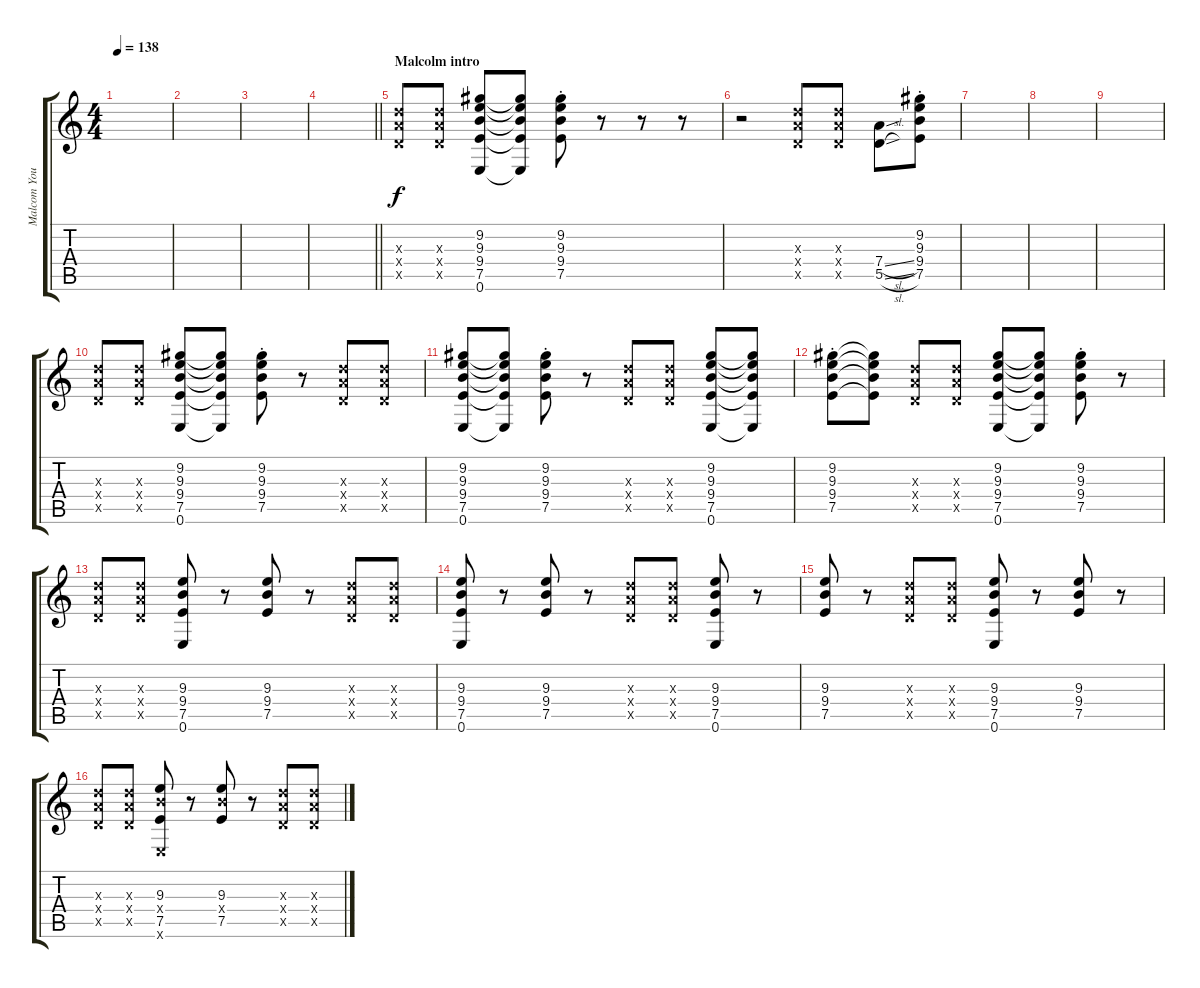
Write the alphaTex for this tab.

\track ("Malcom Young" "Malcom You") {instrument overdrivenguitar}
\staff {score tabs}
\tuning (E4 B3 G3 D3 A2 E2) {hide}
\ts (4 4)
\tempo 138
\clef g2
\ks c
|
|
|
\barLineRight lightlight
|
\section ("" "Malcolm intro")
(7.3{x} 7.4{x} 5.5{x}).8 (7.3{x} 7.4{x} 5.5{x}).8 (9.2 9.3 9.4 7.5 0.6).8 (9.2{t} 9.3{t} 9.4{t} 7.5{t} 0.6{t}).8 (9.2{st} 9.3{st} 9.4{st} 7.5{st}).8 r.8 r.8 r.8 |
r.2 (7.3{x} 7.4{x} 5.5{x}).8 (7.3{x} 7.4{x} 5.5{x}).8 (7.4{sl} 5.5{sl}).8 (9.2{st} 9.3{st} 9.4{st} 7.5{st}).8 |
|
|
|
(7.3{x} 7.4{x} 5.5{x}).8 (7.3{x} 7.4{x} 5.5{x}).8 (9.2 9.3 9.4 7.5 0.6).8 (9.2{t} 9.3{t} 9.4{t} 7.5{t} 0.6{t}).8 (9.2{st} 9.3 9.4 7.5).8 r.8 (7.3{x} 7.4{x} 5.5{x}).8 (7.3{x} 7.4{x} 5.5{x}).8 |
(9.2 9.3 9.4 7.5 0.6).8 (9.2{t} 9.3{t} 9.4{t} 7.5{t} 0.6{t}).8 (9.2{st} 9.3 9.4 7.5).8 r.8 (7.3{x} 7.4{x} 5.5{x}).8 (7.3{x} 7.4{x} 5.5{x}).8 (9.2 9.3 9.4 7.5 0.6).8 (9.2{t} 9.3{t} 9.4{t} 7.5{t} 0.6{t}).8 |
(9.2{st} 9.3 9.4 7.5).8 (9.2{t} 9.3{t} 9.4{t} 7.5{t}).8 (7.3{x} 7.4{x} 5.5{x}).8 (7.3{x} 7.4{x} 5.5{x}).8 (9.2 9.3 9.4 7.5 0.6).8 (9.2{t} 9.3{t} 9.4{t} 7.5{t} 0.6{t}).8 (9.2{st} 9.3 9.4 7.5).8 r.8 |
(7.3{x} 7.4{x} 5.5{x}).8 (7.3{x} 7.4{x} 5.5{x}).8 (9.3 9.4 7.5 0.6).8 r.8 (9.3 9.4 7.5).8 r.8 (7.3{x} 7.4{x} 5.5{x}).8 (7.3{x} 7.4{x} 5.5{x}).8 |
(9.3 9.4 7.5 0.6).8 r.8 (9.3 9.4 7.5).8 r.8 (7.3{x} 7.4{x} 5.5{x}).8 (7.3{x} 7.4{x} 5.5{x}).8 (9.3 9.4 7.5 0.6).8 r.8 |
(9.3 9.4 7.5).8 r.8 (7.3{x} 7.4{x} 5.5{x}).8 (7.3{x} 7.4{x} 5.5{x}).8 (9.3 9.4 7.5 0.6).8 r.8 (9.3 9.4 7.5).8 r.8 |
(7.3{x} 7.4{x} 5.5{x}).8 (7.3{x} 7.4{x} 5.5{x}).8 (9.3 9.4{x} 7.5 0.6{x}).8 r.8 (9.3 9.4{x} 7.5).8 r.8 (7.3{x} 7.4{x} 5.5{x}).8 (7.3{x} 7.4{x} 5.5{x}).8
